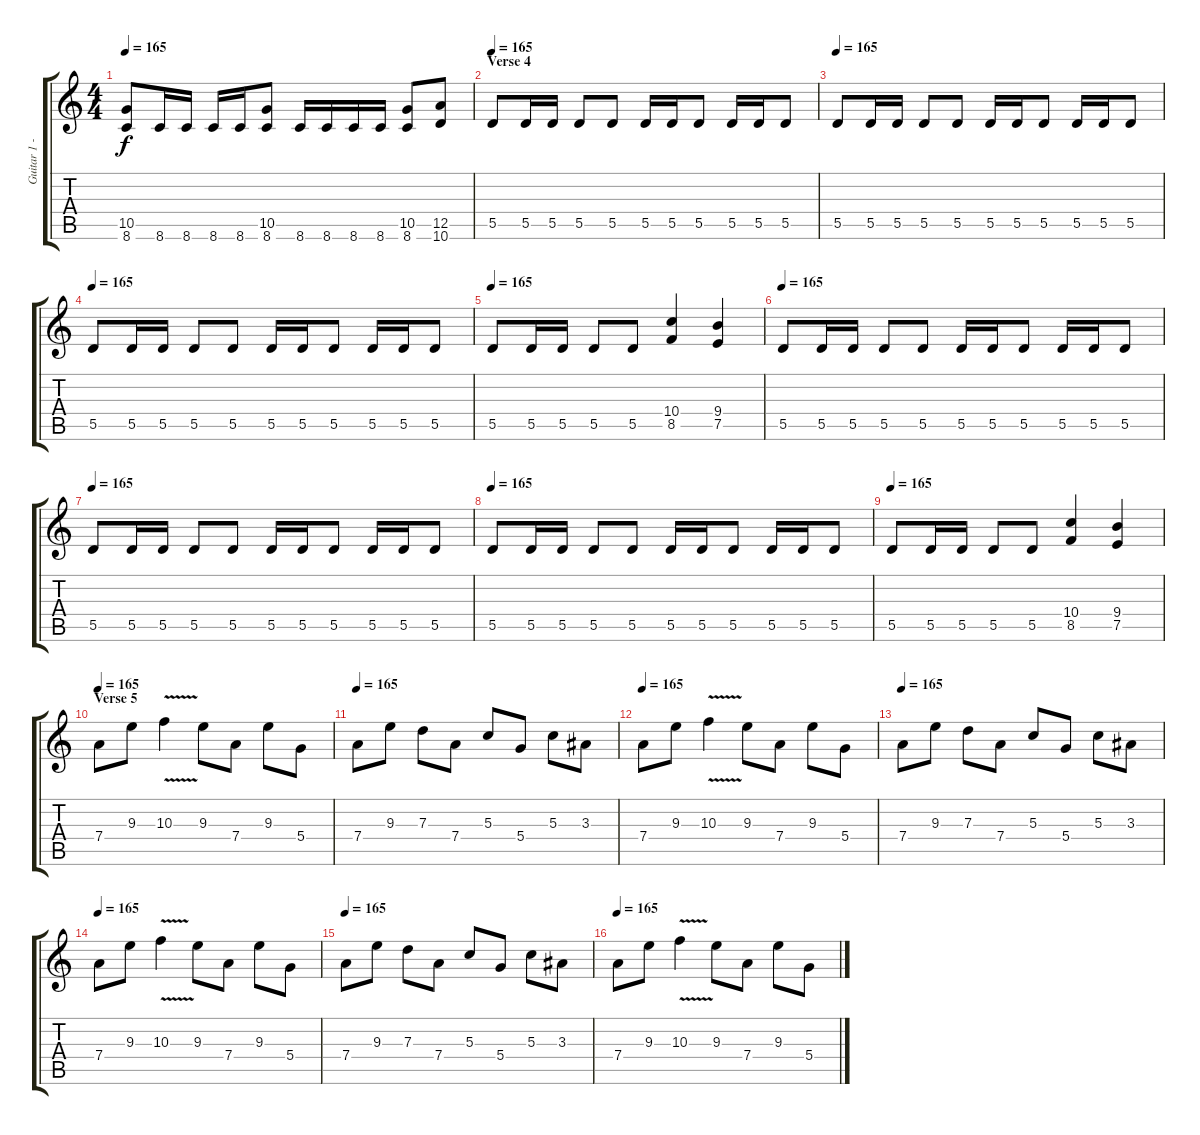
\track ("Guitar 1 - Pato" "Guitar 1 -") {instrument distortionguitar}
\staff {score tabs}
\tuning (E4 B3 G3 D3 A2 E2) {hide}
\ts (4 4)
\tempo 165
\clef g2
\ks c
(10.5 8.6).8{dy f} 8.6.16 8.6.16 8.6.16 8.6.16 (10.5 8.6).8 8.6.16 8.6.16 8.6.16 8.6.16 (10.5 8.6).8 (12.5 10.6).8 |
\section ("" "Verse 4")
\tempo 165
5.5.8{volume 13 balance 11} 5.5.16 5.5.16 5.5.8 5.5.8 5.5.16 5.5.16 5.5.8 5.5.16 5.5.16 5.5.8 |
\tempo 165
5.5.8 5.5.16 5.5.16 5.5.8 5.5.8 5.5.16 5.5.16 5.5.8 5.5.16 5.5.16 5.5.8 |
\tempo 165
5.5.8 5.5.16 5.5.16 5.5.8 5.5.8 5.5.16 5.5.16 5.5.8 5.5.16 5.5.16 5.5.8 |
\tempo 165
5.5.8 5.5.16 5.5.16 5.5.8 5.5.8 (10.4 8.5).4 (9.4 7.5).4 |
\tempo 165
5.5.8 5.5.16 5.5.16 5.5.8 5.5.8 5.5.16 5.5.16 5.5.8 5.5.16 5.5.16 5.5.8 |
\tempo 165
5.5.8 5.5.16 5.5.16 5.5.8 5.5.8 5.5.16 5.5.16 5.5.8 5.5.16 5.5.16 5.5.8 |
\tempo 165
5.5.8 5.5.16 5.5.16 5.5.8 5.5.8 5.5.16 5.5.16 5.5.8 5.5.16 5.5.16 5.5.8 |
\tempo 165
5.5.8 5.5.16 5.5.16 5.5.8 5.5.8 (10.4 8.5).4 (9.4 7.5).4 |
\section ("" "Verse 5")
\tempo 165
7.4.8{volume 16 balance 8} 9.3.8 10.3{v}.4 9.3.8 7.4.8 9.3.8 5.4.8 |
\tempo 165
7.4.8 9.3.8 7.3.8 7.4.8 5.3.8 5.4.8 5.3.8 3.3.8 |
\tempo 165
7.4.8{volume 16 balance 8} 9.3.8 10.3{v}.4 9.3.8 7.4.8 9.3.8 5.4.8 |
\tempo 165
7.4.8 9.3.8 7.3.8 7.4.8 5.3.8 5.4.8 5.3.8 3.3.8 |
\tempo 165
7.4.8{volume 16 balance 8} 9.3.8 10.3{v}.4 9.3.8 7.4.8 9.3.8 5.4.8 |
\tempo 165
7.4.8 9.3.8 7.3.8 7.4.8 5.3.8 5.4.8 5.3.8 3.3.8 |
\tempo 165
7.4.8{volume 16 balance 8} 9.3.8 10.3{v}.4 9.3.8 7.4.8 9.3.8 5.4.8
